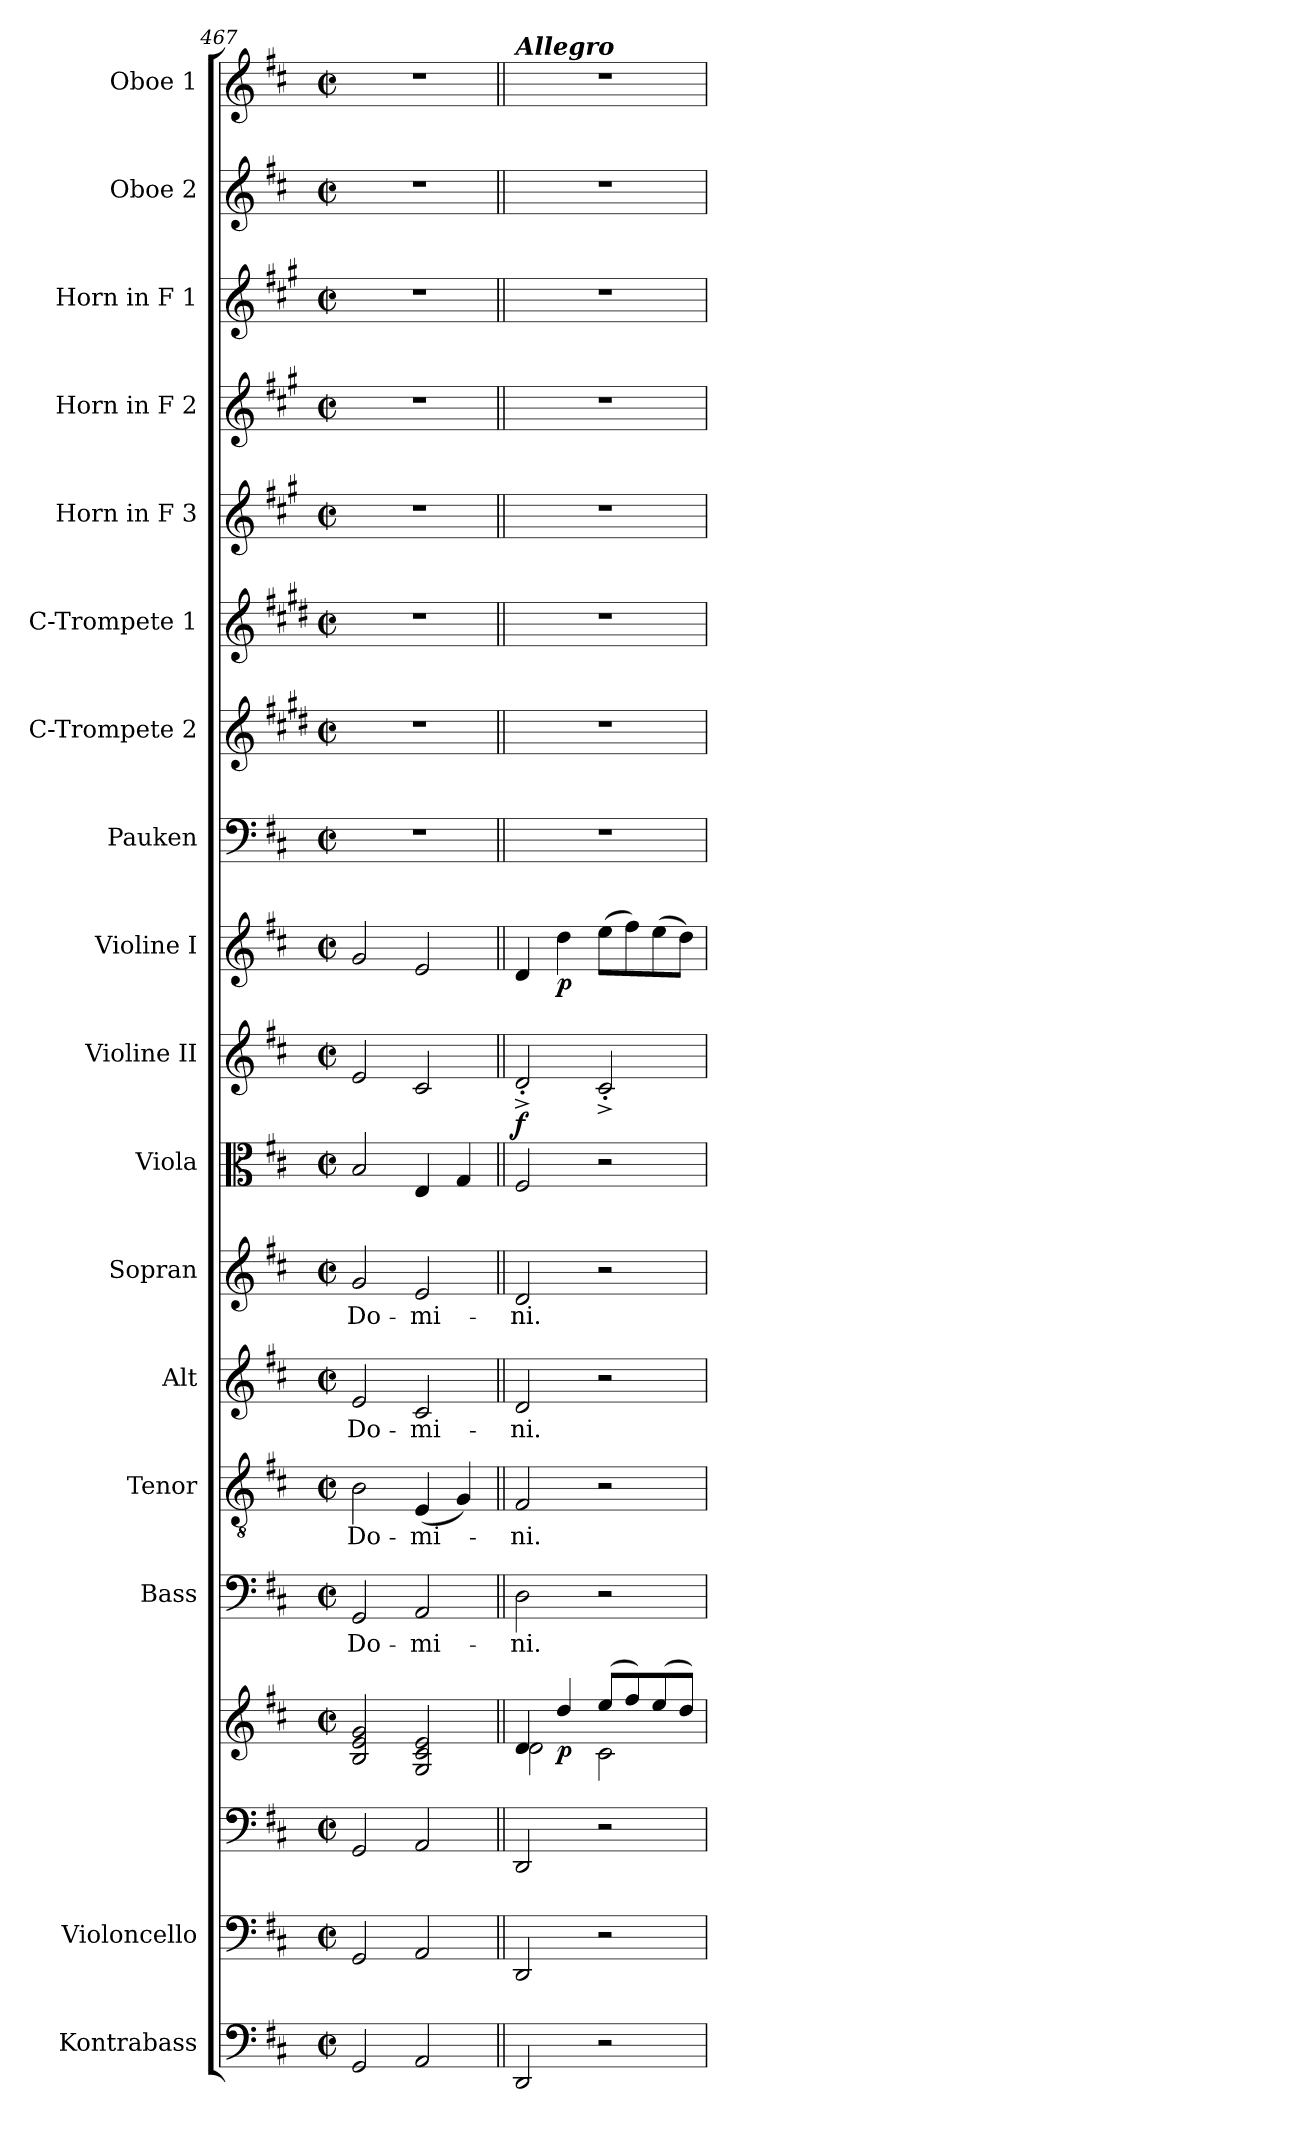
**kern	**kern	**kern	**kern	**dynam	**kern	**text	**kern	**text	**kern	**text	**kern	**text	**kern	**kern	**dynam	**kern	**dynam	**kern	**kern	**kern	**kern	**kern	**kern	**kern	**kern
*part18	*part17	*part16	*part16	*part16	*part15	*part15	*part14	*part14	*part13	*part13	*part12	*part12	*part11	*part10	*part10	*part9	*part9	*part8	*part7	*part6	*part5	*part4	*part3	*part2	*part1
*staff19	*staff18	*staff17	*staff16	*staff16/17	*staff15	*staff15	*staff14	*staff14	*staff13	*staff13	*staff12	*staff12	*staff11	*staff10	*staff10	*staff9	*staff9	*staff8	*staff7	*staff6	*staff5	*staff4	*staff3	*staff2	*staff1
*I"Kontrabass	*I"Violoncello	*	*	*	*I"Bass	*	*I"Tenor	*	*I"Alt	*	*I"Sopran	*	*I"Viola	*I"Violine II	*	*I"Violine I	*	*I"Pauken	*I"C-Trompete 2	*I"C-Trompete 1	*I"Horn in F 3	*I"Horn in F 2	*I"Horn in F 1	*I"Oboe 2	*I"Oboe 1
*I'Kb.	*I'Vc.	*	*	*	*I'B.	*	*I'T.	*	*I'A.	*	*I'S.	*	*I'Vla.	*I'Vl. II	*	*I'Vl. I	*	*I'Pk.	*I'C Trp. 2	*I'C Trp. 1	*	*	*	*I'Ob. 2	*I'Ob. 1
*clefF4	*clefF4	*clefF4	*clefG2	*	*clefF4	*	*clefGv2	*	*clefG2	*	*clefG2	*	*clefC3	*clefG2	*	*clefG2	*	*clefF4	*clefG2	*clefG2	*clefG2	*clefG2	*clefG2	*clefG2	*clefG2
*ITrd7c12	*	*	*	*	*	*	*	*	*	*	*	*	*	*	*	*	*	*	*ITrd1c2	*ITrd1c2	*ITrd4c7	*ITrd4c7	*ITrd4c7	*	*
*k[f#c#]	*k[f#c#]	*k[f#c#]	*k[f#c#]	*	*k[f#c#]	*	*k[f#c#]	*	*k[f#c#]	*	*k[f#c#]	*	*k[f#c#]	*k[f#c#]	*	*k[f#c#]	*	*k[f#c#]	*k[f#c#]	*k[f#c#]	*k[f#c#]	*k[f#c#]	*k[f#c#]	*k[f#c#]	*k[f#c#]
*D:	*D:	*D:	*D:	*	*D:	*	*D:	*	*D:	*	*D:	*	*D:	*D:	*	*D:	*	*D:	*D:	*D:	*D:	*D:	*D:	*D:	*D:
*M2/2	*M2/2	*M2/2	*M2/2	*	*M2/2	*	*M2/2	*	*M2/2	*	*M2/2	*	*M2/2	*M2/2	*	*M2/2	*	*M2/2	*M2/2	*M2/2	*M2/2	*M2/2	*M2/2	*M2/2	*M2/2
*met(c|)	*met(c|)	*met(c|)	*met(c|)	*	*met(c|)	*	*met(c|)	*	*met(c|)	*	*met(c|)	*	*met(c|)	*met(c|)	*	*met(c|)	*	*met(c|)	*met(c|)	*met(c|)	*met(c|)	*met(c|)	*met(c|)	*met(c|)	*met(c|)
=467	=467	=467	=467	=467	=467	=467	=467	=467	=467	=467	=467	=467	=467	=467	=467	=467	=467	=467	=467	=467	=467	=467	=467	=467	=467
!	!	!	!	!	!	!LO:LY:b	!	!LO:LY:b	!	!LO:LY:b	!	!LO:LY:b	!	!	!	!	!	!	!	!	!	!	!	!	!
2GGG/	2GG/	2GG/	2B/ 2e/ 2g/	.	2GG/	Do-	2B\	Do-	2e/	Do-	2g/	Do-	2B/	2e/	.	2g/	.	1r	1r	1r	1r	1r	1r	1r	1r
!	!	!	!	!	!	!LO:LY:b	!	!LO:LY:b	!	!LO:LY:b	!	!LO:LY:b	!	!	!	!	!	!	!	!	!	!	!	!	!
2AAA/	2AA/	2AA/	2G/ 2c#/ 2e/	.	2AA/	-mi-	(<4E/	-mi-	2c#/	-mi-	2e/	-mi-	4E/	2c#/	.	2e/	.	.	.	.	.	.	.	.	.
.	.	.	.	.	.	.	4G/)	.	.	.	.	.	4G/	.	.	.	.	.	.	.	.	.	.	.	.
=468||	=468||	=468||	=468||	=468||	=468||	=468||	=468||	=468||	=468||	=468||	=468||	=468||	=468||	=468||	=468||	=468||	=468||	=468||	=468||	=468||	=468||	=468||	=468||	=468||	=468||
*	*	*	*^	*	*	*	*	*	*	*	*	*	*	*	*	*	*	*	*	*	*	*	*	*	*
!	!	!	!	!	!	!	!	!	!	!	!	!	!	!	!	!	!	!	!	!	!	!	!	!	!	!LO:TX:a:Bi:t=Allegro
!	!	!	!	!	!	!	!LO:LY:b	!	!LO:LY:b	!	!LO:LY:b	!	!LO:LY:b	!	!	!LO:DY:b	!	!	!	!	!	!	!	!	!	!
2DDD/	2DD/	2DD/	4d/	2d\	.	2D\	-ni.	2F#/	-ni.	2d/	-ni.	2d/	-ni.	2F#/	2d'<^>/	f	4d/	.	1r	1r	1r	1r	1r	1r	1r	1r
!	!	!	!	!	!LO:DY:b	!	!	!	!	!	!	!	!	!	!	!	!	!LO:DY:b	!	!	!	!	!	!	!	!
.	.	.	4dd/	.	p	.	.	.	.	.	.	.	.	.	.	.	4dd\	p	.	.	.	.	.	.	.	.
2r	2r	2r	(>8ee/L	2c#\	.	2r	.	2r	.	2r	.	2r	.	2r	2c#'<^>/	.	(>8ee\L	.	.	.	.	.	.	.	.	.
.	.	.	8ff#/)	.	.	.	.	.	.	.	.	.	.	.	.	.	8ff#\)	.	.	.	.	.	.	.	.	.
.	.	.	(>8ee/	.	.	.	.	.	.	.	.	.	.	.	.	.	(>8ee\	.	.	.	.	.	.	.	.	.
.	.	.	8dd/J)	.	.	.	.	.	.	.	.	.	.	.	.	.	8dd\J)	.	.	.	.	.	.	.	.	.
*	*	*	*v	*v	*	*	*	*	*	*	*	*	*	*	*	*	*	*	*	*	*	*	*	*	*	*
=	=	=	=	=	=	=	=	=	=	=	=	=	=	=	=	=	=	=	=	=	=	=	=	=	=
*-	*-	*-	*-	*-	*-	*-	*-	*-	*-	*-	*-	*-	*-	*-	*-	*-	*-	*-	*-	*-	*-	*-	*-	*-	*-
